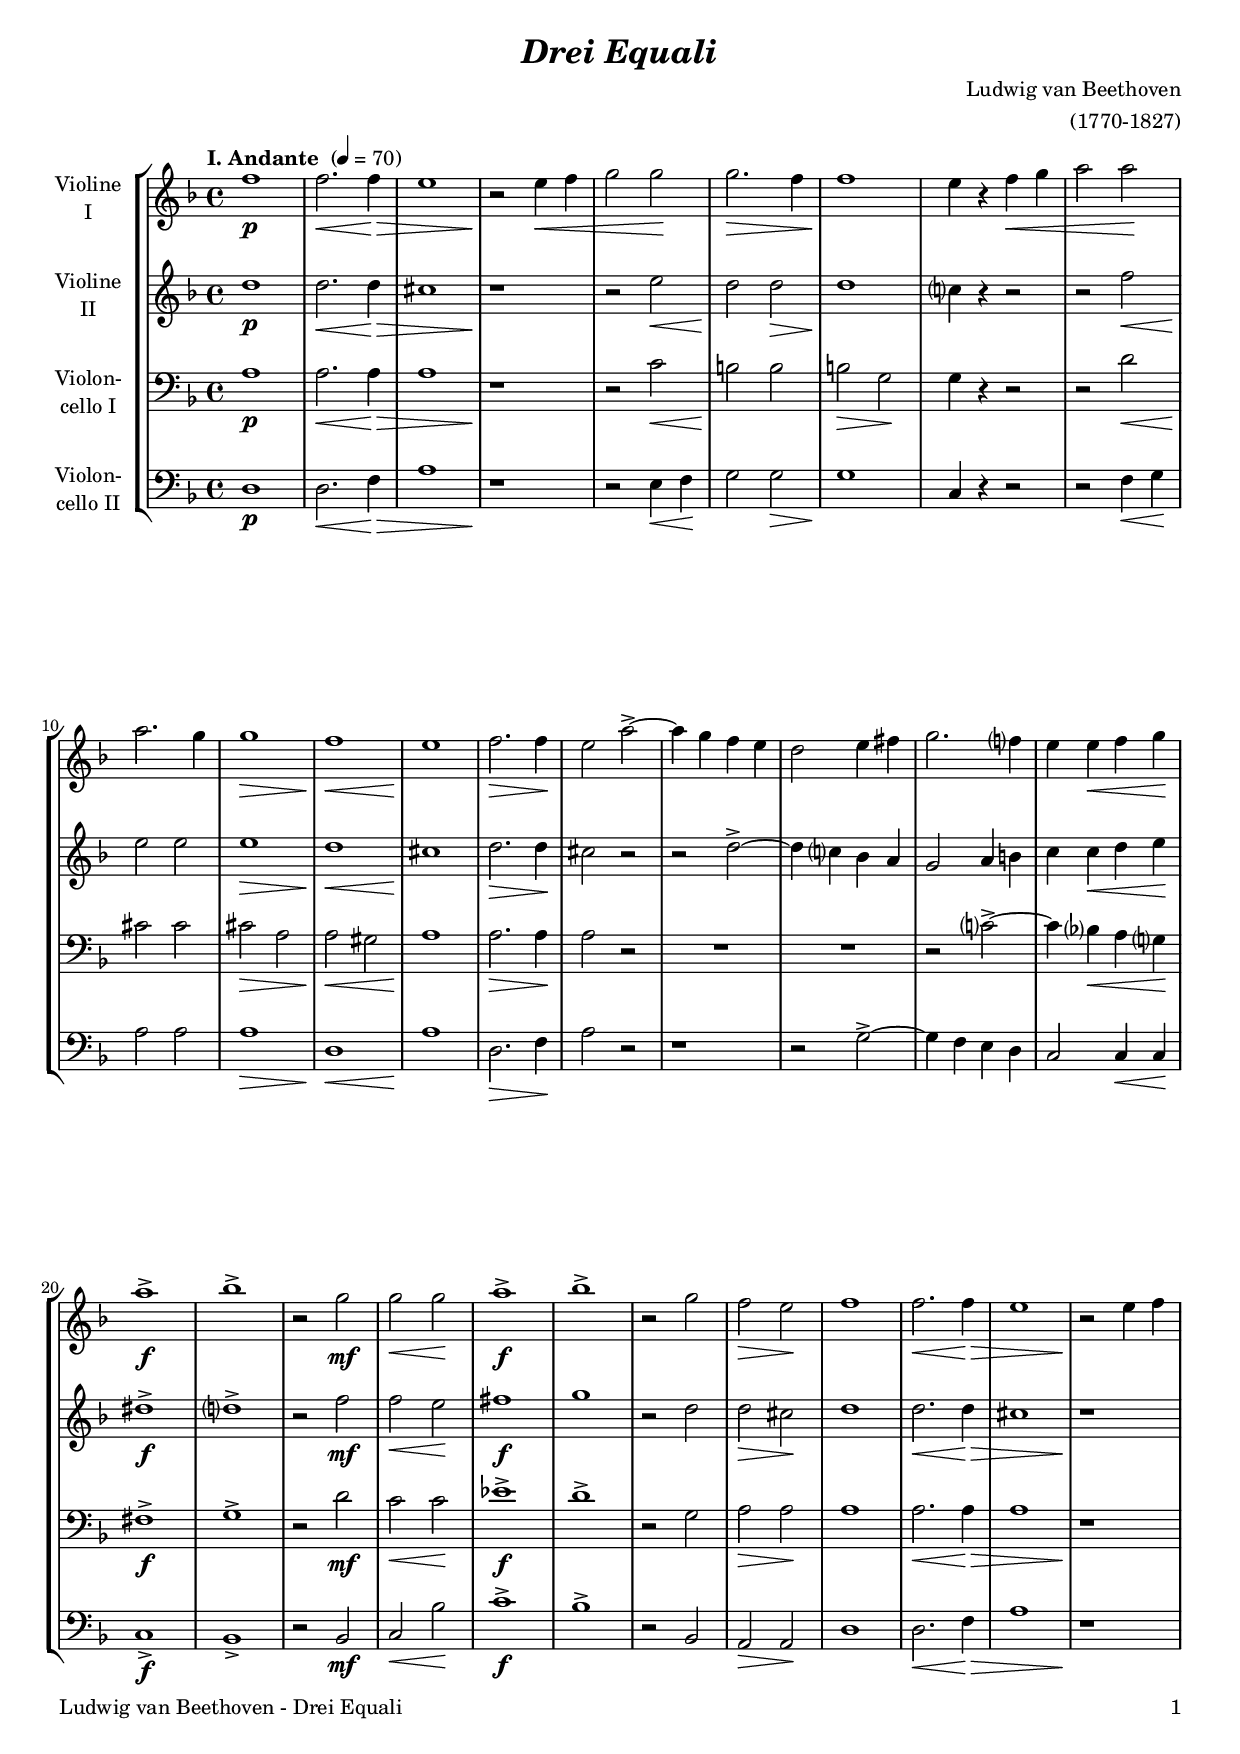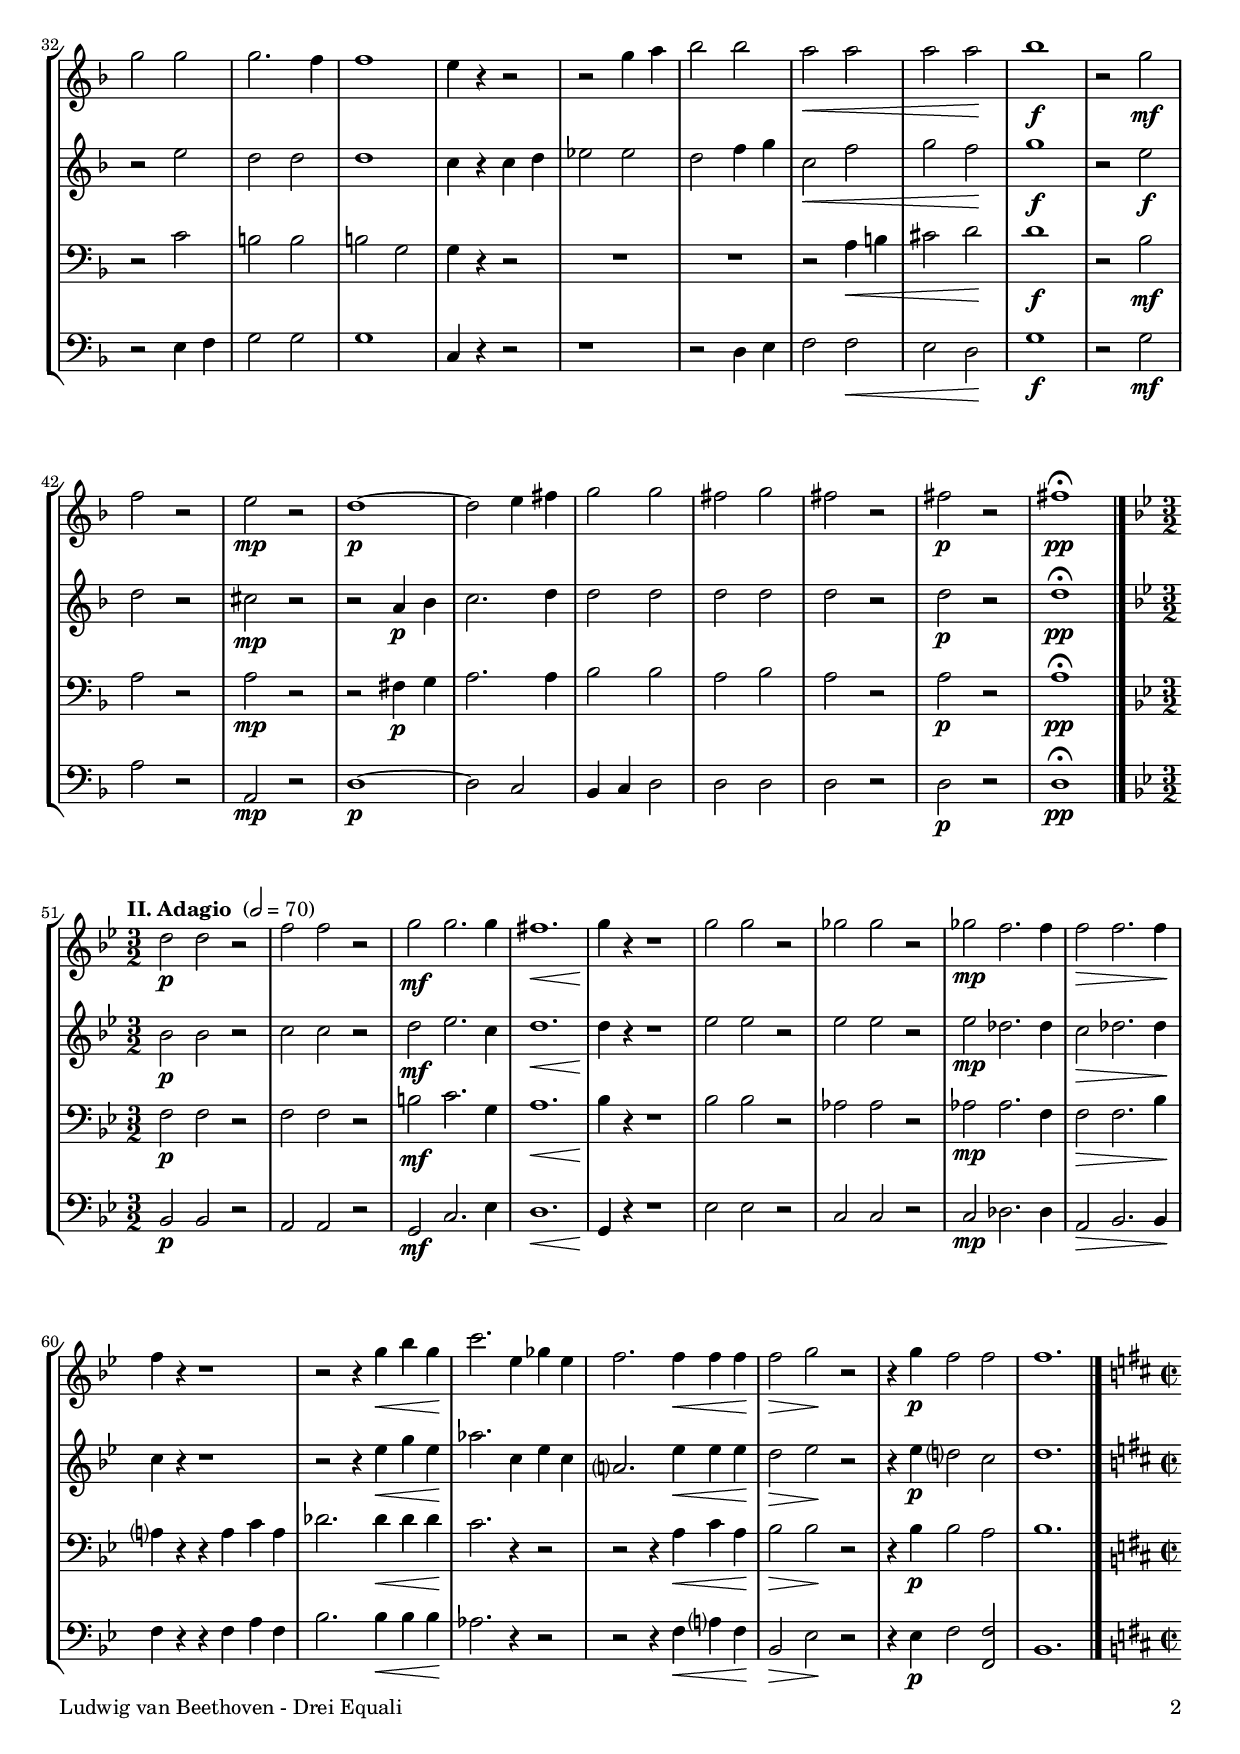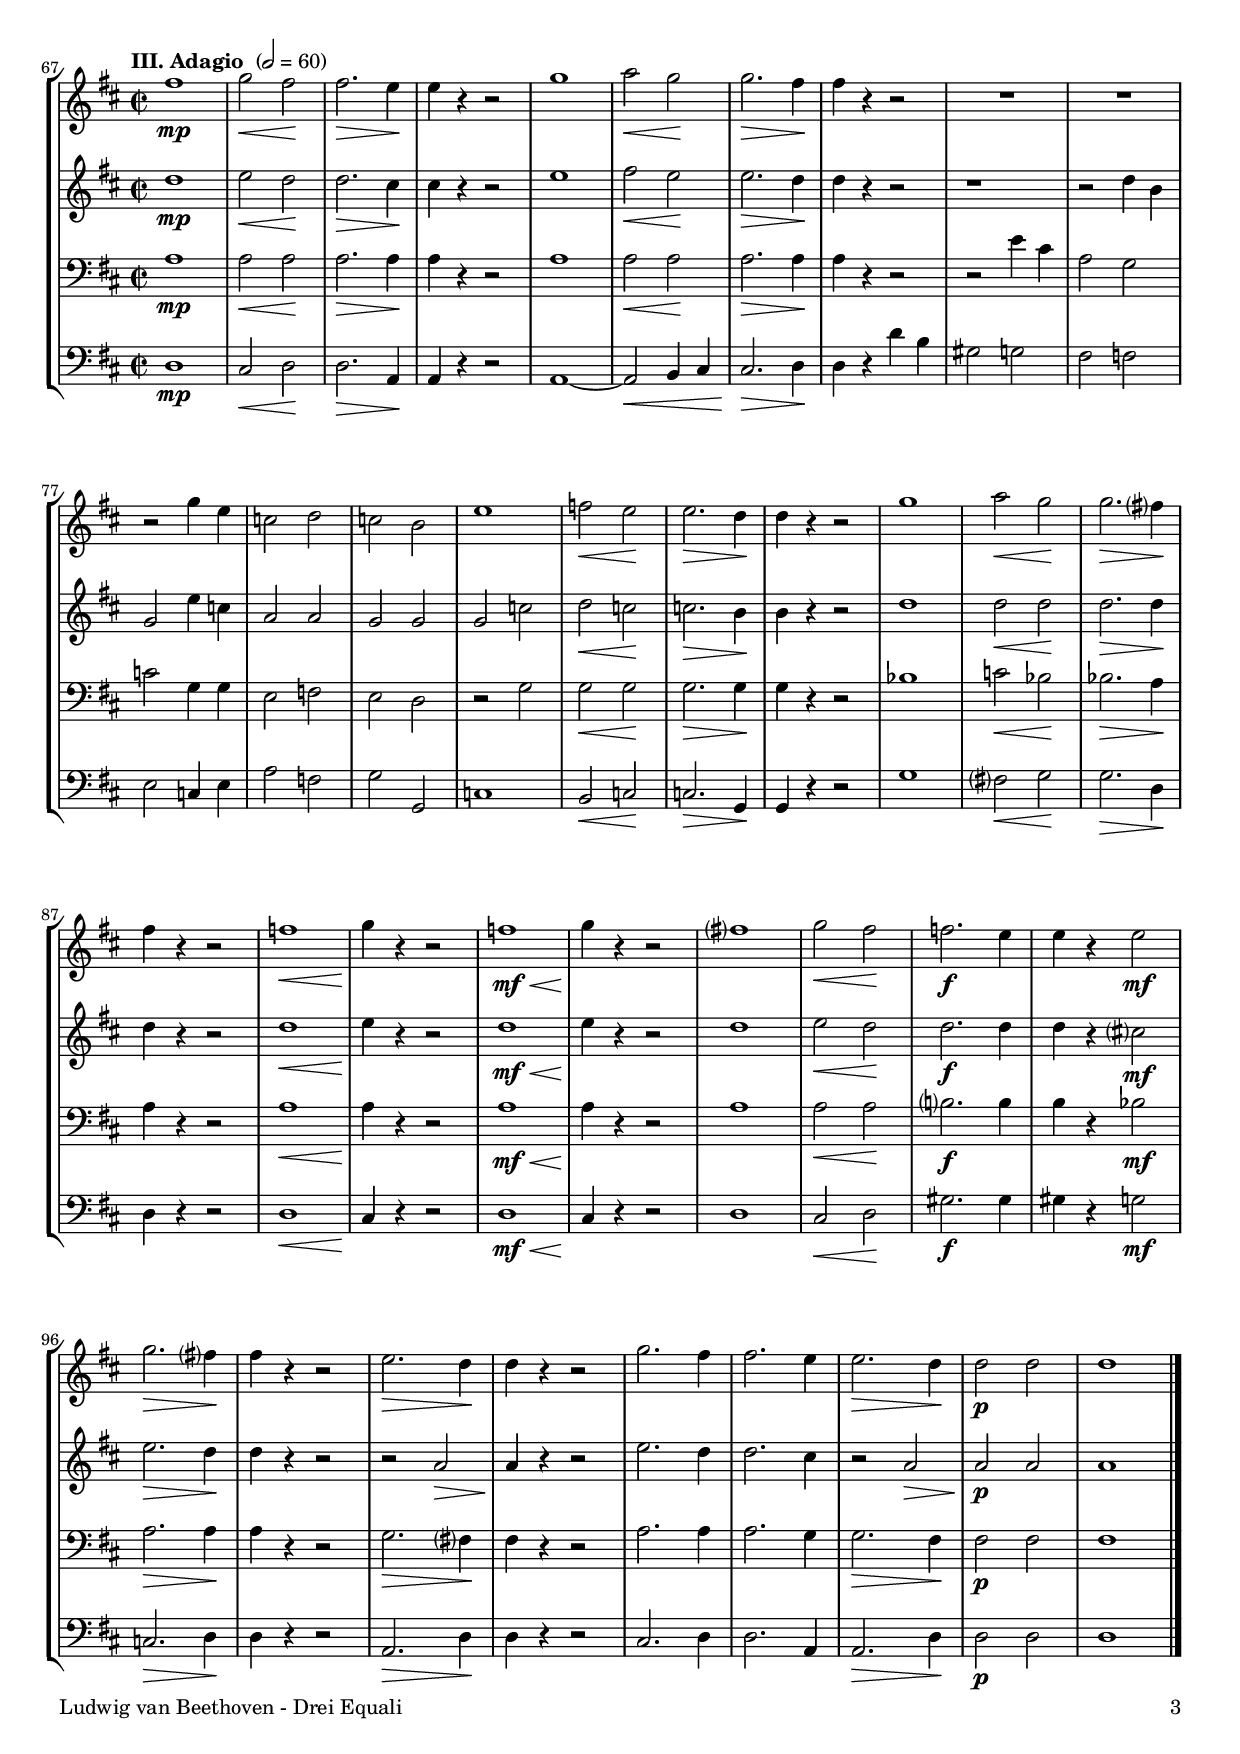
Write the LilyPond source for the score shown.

\version "2.22.0"
\include "deutsch.ly"

#(set-global-staff-size 18)

\header {
  title     = \markup \bold \italic "Drei Equali"
  composer  = "Ludwig van Beethoven"
  arranger  = "(1770-1827)"
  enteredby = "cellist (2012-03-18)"
%  piece     = ""
}

voiceconsts = {
  \key d \minor
  \time 4/4
  \clef "bass"
%  \numericTimeSignature
  \compressEmptyMeasures
  % Set default beaming for all staves
%  \set Timing.beamExceptions = #'()
%  \set Timing.baseMoment     = #(ly:make-moment 1 4)
%  \set Timing.beatStructure  = #'(1 1 1)
}

mivl = "violin"
miba = "cello"

introa = {        \tempo "I. Andante "  4=70 }
introb = { \break \tempo "II. Adagio "  2=70 \key b \major \time 3/2 }
introc = { \break \tempo "III. Adagio " 2=60 \key d \major \time 2/2 }

va = \relative c'' {
  \voiceconsts
  \clef "treble"

  \introa
  f1\p
  f2.\< f4\!\>
  e1
  r2\! e4\< f
  g2 g\!
  g2.\> f4
  f1\!

  e4 r f\< g
  a2 a\!
  a2. g4
  g1\>
  f\!\<
  e\!
  f2.\> f4\!
  e2 a->~

  a4 g f e
  d2 e4 fis
  g2. f?4
  e e\< f g\!
  a1->\f
  b->
  r2 g\mf
  g\< g\!

  a1->\f
  b->
  r2 g
  f\> e\!
  f1
  f2.\< f4\!\>
  e1
  r2\! e4 f
  g2 g

  g2. f4
  f1
  e4 r r2
  r g4 a
  b2 b
  a\< a
  a a\!
  b1\f

  r2 g\mf
  f r
  e\mp r
  d1~\p
  d2 e4 fis

  g2 g
  fis g
  fis r
  fis\p r
  fis1\fermata\pp \bar "|." 

  \introb
  d2\p d r
  f f r
  g\mf g2. g4
  fis1.\<
  g4\! r r1

  g2 g r
  ges ges r
  ges\mp f2. f4
  f2\> f2. f4\!
  f r r1

  r2 r4 g\< b g\!
  c2. es,4 ges es
  f2. f4\< f f\!

  f2\> g\! r
  r4 g\p f2 f
  f1. \bar "|."

  \introc
  fis1\mp
  g2\< fis\!
  fis2.\> e4\!
  e r r2
  g1
  a2\< g\!
  g2.\> fis4\!
  fis r r2

  R1*2
  r2 g4 e
  c2 d
  c h
  e1

  f2\< e\!
  e2.\> d4\!
  d r r2
  g1
  a2\< g\!
  g2.\> fis?4\!
  fis r r2

  f1\<
  g4\! r r2
  f1\mf\<
  g4\! r r2
  fis?1
  g2\< fis\!

  f2.\f e4
  e r e2\mf
  g2.\> fis?4\!
  fis r r2
  e2.\> d4\!

  d r r2
  g2. fis4
  fis2. e4
  e2.\> d4\!
  d2\p d
  d1 \bar "|."
}

vb = \relative c'' {
  \voiceconsts
  \clef "treble"

  \introa
  d1\p
  d2.\< d4\!\>
  cis1
  r\!
  r2 e\<
  d\! d\>
  d1\!

  c?4 r r2
  r f\<
  e\! e
  e1\>
  d\!\<
  cis\!
  d2.\> d4\!
  cis2 r

  r d~->
  d4 c? b a
  g2 a4 h
  c c\< d e\!
  dis1->\f
  d?->
  r2 f\mf
  f\< e\!

  fis1\f
  g
  r2 d
  d\> cis\!
  d1
  d2.\< d4\!\>
  cis1
  r\!
  r2 e

  d d
  d1
  c4 r c d
  es2 es
  d f4 g
  c,2\< f
  g f\!
  g1\f

  r2 e\f
  d r
  cis\mp r
  r a4\p b
  c2. d4

  d2 d
  d d
  d r
  d\p r
  d1\fermata\pp \bar "|."

  \introb
  b2\p b r
  c c r
  d\mf es2. c4
  d1.\<
  d4\! r r1

  es2 es r
  es es r
  es\mp des2. des4
  c2\> des2. des4\!
  c r r1

  r2 r4 es\< g es\!
  as2. c,4 es c
  a?2. es'4\< es es\!

  d2\> es\! r
  r4 es\p d?2 c
  d1. \bar "|."

  \introc
  d1\mp
  e2\< d\!
  d2.\> cis4\!
  cis r r2
  e1
  fis2\< e\!
  e2.\> d4\!
  d r r2

  r1
  r2 d4 h
  g2 e'4 c
  a2 a
  g g
  g c

  d\< c\!
  c2.\> h4\!
  h r r2
  d1
  d2\< d\!
  d2.\> d4\!
  d r r2

  d1\<
  e4\! r r2
  d1\mf\<
  e4\! r r2
  d1
  e2\< d\!

  d2.\f d4
  d r cis?2\mf
  e2.\> d4\!
  d r r2
  r a\>

  a4\! r r2
  e'2. d4
  d2. cis4
  r2 a\>
  a\!\p a
  a1 \bar "|."
}

vc = \relative c' {
  \voiceconsts

  \introa
  a1\p
  a2.\< a4\!\>
  a1
  r\!
  r2 c\<
  h\! h
  h\> g\!

  g4 r r2
  r d'\<
  cis\! cis
  cis\> a
  a\!\< gis
  a1\!
  a2.\> a4\!
  a2 r

  R1*2
  r2 c?~->
  c4 b?\< a g?\!
  fis1->\f
  g->
  r2 d'\mf
  c\< c\!

  es1->\f
  d->
  r2 g,
  a\> a\!
  a1
  a2.\< a4\!\>
  a1
  r\!
  r2 c

  h h
  h g
  g4 r r2
  R1*2
  r2 a4\< h
  cis2 d\!
  d1\f

  r2 b\mf
  a r
  a\mp r
  r fis4\p g
  a2. a4

  b2 b
  a b
  a r
  a\p r
  a1\fermata\pp \bar "|."

  \introb
  f2\p f r
  f f r
  h\mf c2. g4
  a1.\<
  b4\! r r1

  b2 b r
  as as r
  as\mp as2. f4
  f2\> f2. b4\!
  a? r r a c a

  des2. des4\< des des\!
  c2. r4 r2
  r r4 a\< c a\!

  b2\> b\! r
  r4 b\p b2 a
  b1. \bar "|."

  \introc
  a1\mp
  a2\< a\!
  a2.\> a4\!
  a r r2
  a1
  a2\< a\!
  a2.\> a4\!
  a r r2

  r e'4 cis
  a2 g
  c g4 g
  e2 f
  e d
  r g

  g\< g\!
  g2.\> g4\!
  g r r2
  b1
  c2\< b\!
  b2.\> a4\!
  a r r2

  a1\<
  a4\! r r2
  a1\mf\<
  a4\! r r2
  a1
  a2\< a\!

  h?2.\f h4
  h r b2\mf
  a2.\> a4\!
  a r r2
  g2.\> fis?4\!

  fis r r2
  a2. a4
  a2. g4
  g2.\> fis4\!
  fis2\p fis
  fis1 \bar "|."
}

vd = \relative c {
  \voiceconsts

  \introa
  d1\p
  d2.\< f4\!\>
  a1
  r\!
  r2 e4\< f\!
  g2 g\>
  g1\!

  c,4 r r2
  r f4\< g\!
  a2 a
  a1\>
  d,\!\<
  a'\!
  d,2.\> f4\!
  a2 r

  r1
  r2 g~->
  g4 f e d
  c2 c4\< c\!
  c1->\f
  b->
  r2 b\mf
  c\< b'\!

  c1->\f
  b->
  r2 b,
  a\> a\!
  d1
  d2.\< f4\!\>
  a1
  r\!
  r2 e4 f

  g2 g
  g1
  c,4 r r2
  r1
  r2 d4 e
  f2 f\<
  e d\!
  g1\f

  r2 g\mf
  a r
  a,\mp r
  d1~\p
  d2 c

  b4 c d2
  d d
  d r
  d\p r
  d1\fermata\pp \bar "|."

  \introb
  b2\p b r
  a a r
  g\mf c2. es4
  d1.\<
  g,4\! r r1

  es'2 es r
  c c r
  c\mp des2. des4
  a2\> b2. b4\!
  f' r r f a f

  b2. b4\< b b\!
  as2. r4 r2
  r r4 f\< a? f\!

  b,2\> es\! r
  r4 es\p f2 <f, f'>
  b1. \bar "|."

  \introc
  d1\mp
  cis2\< d\!
  d2.\> a4\!
  a r r2
  a1~
  a2\< h4 cis
  cis2.\> d4\!
  d r d' h

  gis2 g
  fis f
  e c4 e
  a2 f
  g g,
  c1

  h2\< c\!
  c2.\> g4\!
  g r r2
  g'1
  fis?2\< g\!
  g2.\> d4\!
  d r r2

  d1\<
  cis4\! r r2
  d1\mf\<
  cis4\! r r2
  d1
  cis2\< d\!

  gis2.\f gis4
  gis r g2\mf
  c,2.\> d4\!
  d r r2
  a2.\> d4\!

  d r r2
  cis2. d4
  d2. a4
  a2.\> d4\!
  d2\p d
  d1 \bar "|."
}


music = \new StaffGroup <<
      \new Staff {
	\set Staff.midiInstrument = \mivl
	\set Staff.instrumentName = \markup \center-column { "Violine" "I" }
	\transpose d d { \va }
      }

      \new Staff {
	\set Staff.midiInstrument = \mivl
	\set Staff.instrumentName = \markup \center-column { "Violine" "II" }
	\transpose d d { \vb }
      }

      \new Staff {
	\set Staff.midiInstrument = \miba
	\set Staff.instrumentName = \markup \center-column { "Violon-" "cello I" }
	\transpose d d { \vc }
      }

      \new Staff {
	\set Staff.midiInstrument = \miba
	\set Staff.instrumentName = \markup \center-column { "Violon-" "cello II" }
	\transpose d d { \vd }
      }
>>
\book {
   \paper {
    print-page-number = ##t
    print-first-page-number = ##t
    ragged-last-bottom = ##f
    oddHeaderMarkup = \markup \null
    evenHeaderMarkup = \markup \null
    oddFooterMarkup = \markup {
      \fill-line {
        \on-the-fly #print-page-number-check-first
        "Ludwig van Beethoven - Drei Equali" \fromproperty #'page:page-number-string
      }
    }
    evenFooterMarkup = \oddFooterMarkup
  } \score {
    \music
    \layout {}
  }

  \score {
    \unfoldRepeats \music

    \midi {
      \context {
        \Score
      }
    }
  }
}